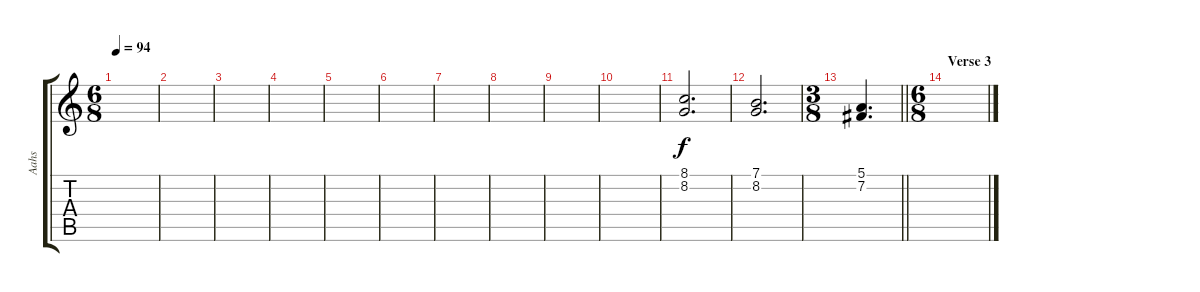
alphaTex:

\track ("Aahs" "Aahs") {instrument choiraahs}
\staff {score tabs}
\tuning (E4 B3 G3 D3 A2 E2) {hide}
\ts (6 8)
\tempo 94
\clef g2
\ks c
|
|
|
|
|
|
|
|
|
|
(8.1 8.2).2{d} |
(7.1 8.2).2{d} |
\ts (3 8)
\barLineRight lightlight
(5.1 7.2).4{d} |
\ts (6 8)
\section ("" "Verse 3")
